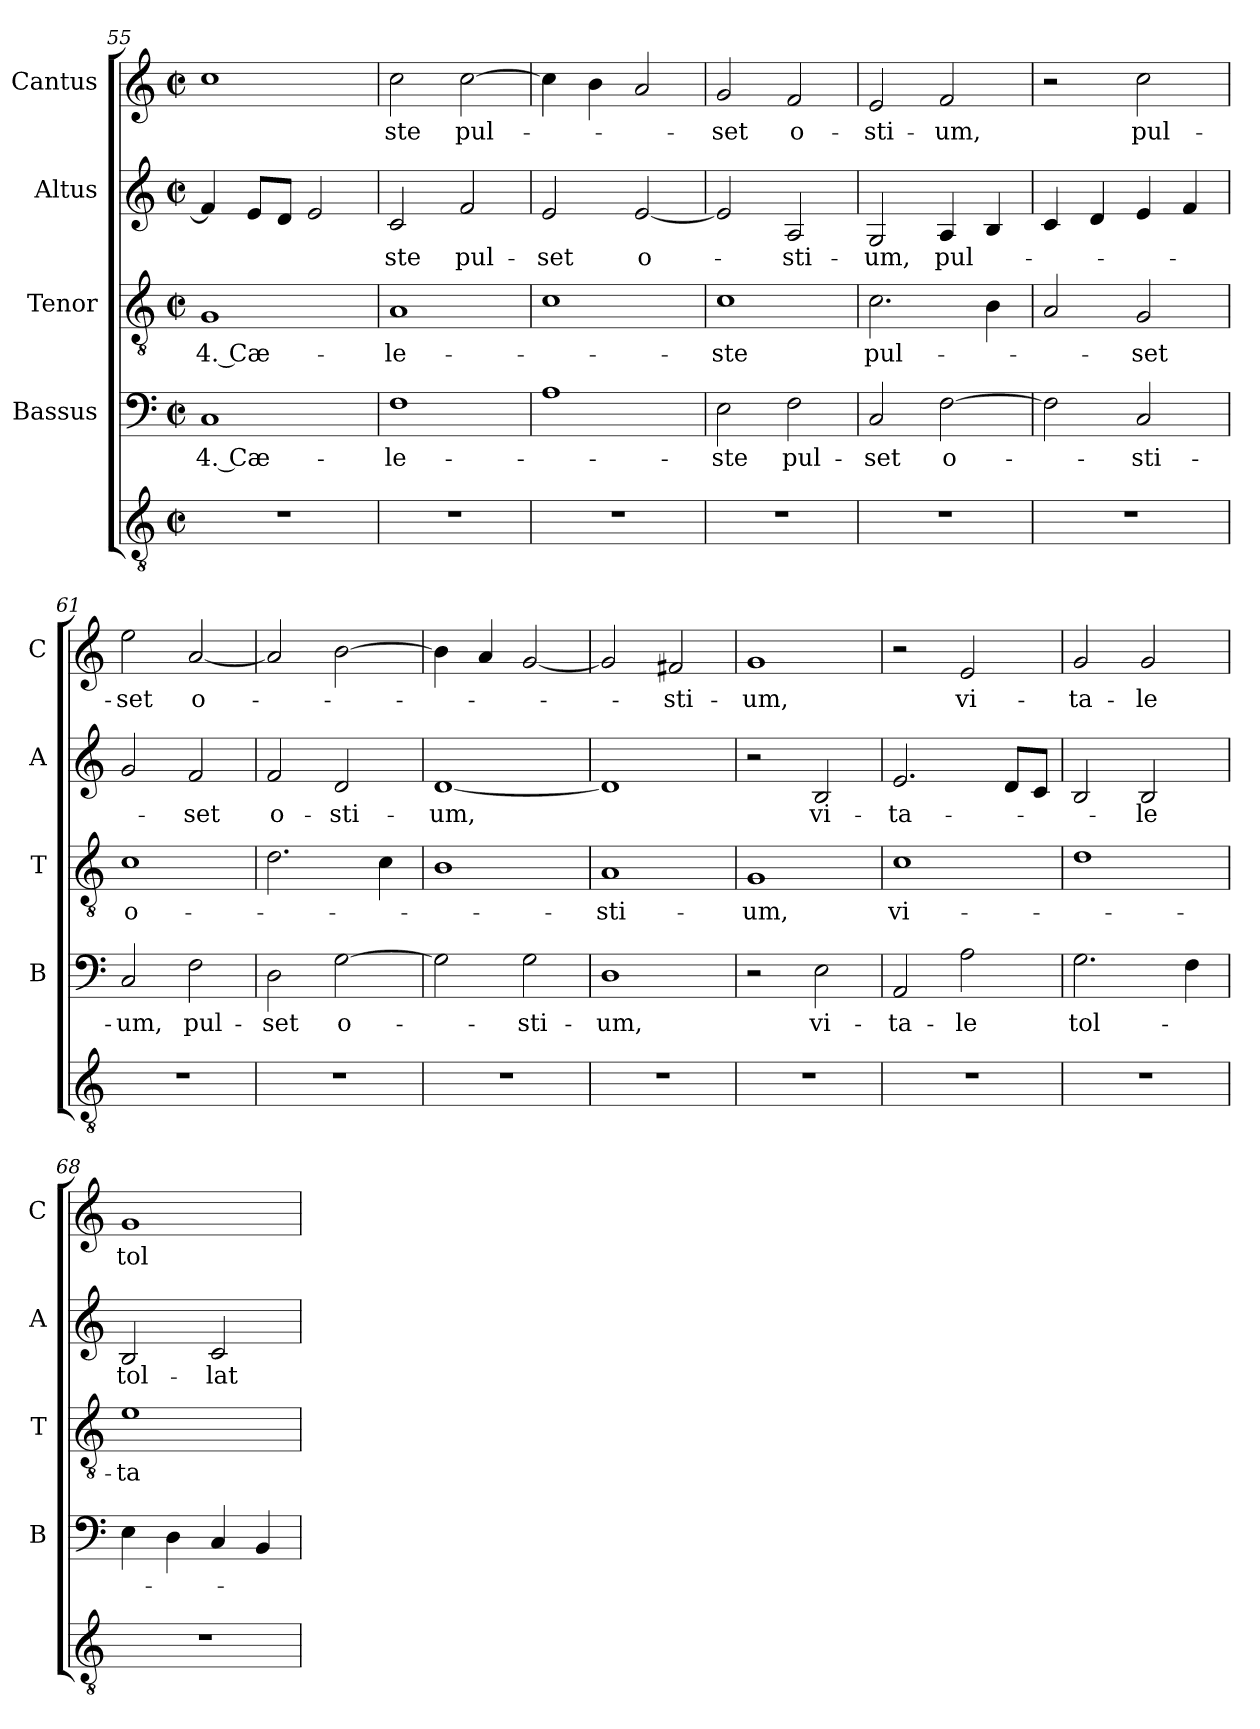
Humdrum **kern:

**kern	**kern	**text	**kern	**text	**kern	**text	**kern	**text
*part5	*part4	*part4	*part3	*part3	*part2	*part2	*part1	*part1
*staff5	*staff4	*staff4	*staff3	*staff3	*staff2	*staff2	*staff1	*staff1
*	*I"Bassus	*	*I"Tenor	*	*I"Altus	*	*I"Cantus	*
*	*I'B	*	*I'T	*	*I'A	*	*I'C	*
*clefGv2	*clefF4	*	*clefGv2	*	*clefG2	*	*clefG2	*
*k[]	*k[]	*	*k[]	*	*k[]	*	*k[]	*
*C:	*C:	*	*C:	*	*C:	*	*C:	*
*M2/2	*M2/2	*	*M2/2	*	*M2/2	*	*M2/2	*
*met(c|)	*met(c|)	*	*met(c|)	*	*met(c|)	*	*met(c|)	*
=55	=55	=55	=55	=55	=55	=55	=55	=55
!	!	!LO:LY:b	!	!LO:LY:b	!	!	!	!
1r	1C	4. Cæ-	1G	4. Cæ-	4f/]	.	1cc	.
.	.	.	.	.	8e/L	.	.	.
.	.	.	.	.	8d/J	.	.	.
.	.	.	.	.	2e/	.	.	.
=56	=56	=56	=56	=56	=56	=56	=56	=56
!	!	!LO:LY:b	!	!LO:LY:b	!	!LO:LY:b	!	!LO:LY:b
1r	1F	-le-	1A	-le-	2c/	-ste	2cc\	-ste
!	!	!	!	!	!	!LO:LY:b	!	!LO:LY:b
.	.	.	.	.	2f/	pul-	[2cc\	pul-
=57	=57	=57	=57	=57	=57	=57	=57	=57
!	!	!	!	!	!	!LO:LY:b	!	!
1r	1A	.	1c	.	2e/	-set	4cc\]	.
.	.	.	.	.	.	.	4b\	.
!	!	!	!	!	!	!LO:LY:b	!	!
.	.	.	.	.	[2e/	o-	2a/	.
=58	=58	=58	=58	=58	=58	=58	=58	=58
!	!	!LO:LY:b	!	!LO:LY:b	!	!	!	!LO:LY:b
1r	2E\	-ste	1c	-ste	2e/]	.	2g/	-set
!	!	!LO:LY:b	!	!	!	!LO:LY:b	!	!LO:LY:b
.	2F\	pul-	.	.	2A/	-sti-	2f/	o-
=59	=59	=59	=59	=59	=59	=59	=59	=59
!	!	!LO:LY:b	!	!LO:LY:b	!	!LO:LY:b	!	!LO:LY:b
1r	2C/	-set	2.c\	pul-	2G/	-um,	2e/	-sti-
!	!	!LO:LY:b	!	!	!	!LO:LY:b	!	!LO:LY:b
.	[2F\	o-	.	.	4A/	pul-	2f/	-um,
.	.	.	4B\	.	4B/	.	.	.
=60	=60	=60	=60	=60	=60	=60	=60	=60
1r	2F\]	.	2A/	.	4c/	.	2r	.
.	.	.	.	.	4d/	.	.	.
!	!	!LO:LY:b	!	!LO:LY:b	!	!	!	!LO:LY:b
.	2C/	-sti-	2G/	-set	4e/	.	2cc\	pul-
.	.	.	.	.	4f/	.	.	.
!!LO:LB:g=z
=61	=61	=61	=61	=61	=61	=61	=61	=61
!	!	!LO:LY:b	!	!LO:LY:b	!	!	!	!LO:LY:b
1r	2C/	-um,	1c	o-	2g/	.	2ee\	-set
!	!	!LO:LY:b	!	!	!	!LO:LY:b	!	!LO:LY:b
.	2F\	pul-	.	.	2f/	-set	[2a/	o-
=62	=62	=62	=62	=62	=62	=62	=62	=62
!	!	!LO:LY:b	!	!	!	!LO:LY:b	!	!
1r	2D\	-set	2.d\	.	2f/	o-	2a/]	.
!	!	!LO:LY:b	!	!	!	!LO:LY:b	!	!
.	[2G\	o-	.	.	2d/	-sti-	[2b\	.
.	.	.	4c\	.	.	.	.	.
=63	=63	=63	=63	=63	=63	=63	=63	=63
!	!	!	!	!	!	!LO:LY:b	!	!
1r	2G\]	.	1B	.	[1d	-um,	4b\]	.
.	.	.	.	.	.	.	4a/	.
!	!	!LO:LY:b	!	!	!	!	!	!
.	2G\	-sti-	.	.	.	.	[2g/	.
=64	=64	=64	=64	=64	=64	=64	=64	=64
!	!	!LO:LY:b	!	!LO:LY:b	!	!	!	!
1r	1D	-um,	1A	-sti-	1d]	.	2g/]	.
!	!	!	!	!	!	!	!	!LO:LY:b
.	.	.	.	.	.	.	2f#X/	-sti-
=65	=65	=65	=65	=65	=65	=65	=65	=65
!	!	!	!	!LO:LY:b	!	!	!	!LO:LY:b
1r	2r	.	1G	-um,	2r	.	1g	-um,
!	!	!LO:LY:b	!	!	!	!LO:LY:b	!	!
.	2E\	vi-	.	.	2B/	vi-	.	.
=66	=66	=66	=66	=66	=66	=66	=66	=66
!	!	!LO:LY:b	!	!LO:LY:b	!	!LO:LY:b	!	!
1r	2AA/	-ta-	1c	vi-	2.e/	-ta-	2r	.
!	!	!LO:LY:b	!	!	!	!	!	!LO:LY:b
.	2A\	-le	.	.	.	.	2e/	vi-
.	.	.	.	.	8d/L	.	.	.
.	.	.	.	.	8c/J	.	.	.
=67	=67	=67	=67	=67	=67	=67	=67	=67
!	!	!LO:LY:b	!	!	!	!	!	!LO:LY:b
1r	2.G\	tol-	1d	.	2B/	.	2g/	-ta-
!	!	!	!	!	!	!LO:LY:b	!	!LO:LY:b
.	.	.	.	.	2B/	-le	2g/	-le
.	4F\	.	.	.	.	.	.	.
=68	=68	=68	=68	=68	=68	=68	=68	=68
!	!	!	!	!LO:LY:b	!	!LO:LY:b	!	!LO:LY:b
1r	4E\	.	1e	-ta-	2B/	tol-	1g	tol-
.	4D\	.	.	.	.	.	.	.
!	!	!	!	!	!	!LO:LY:b	!	!
.	4C/	.	.	.	2c/	-lat	.	.
.	4BB/	.	.	.	.	.	.	.
=	=	=	=	=	=	=	=	=
*-	*-	*-	*-	*-	*-	*-	*-	*-
